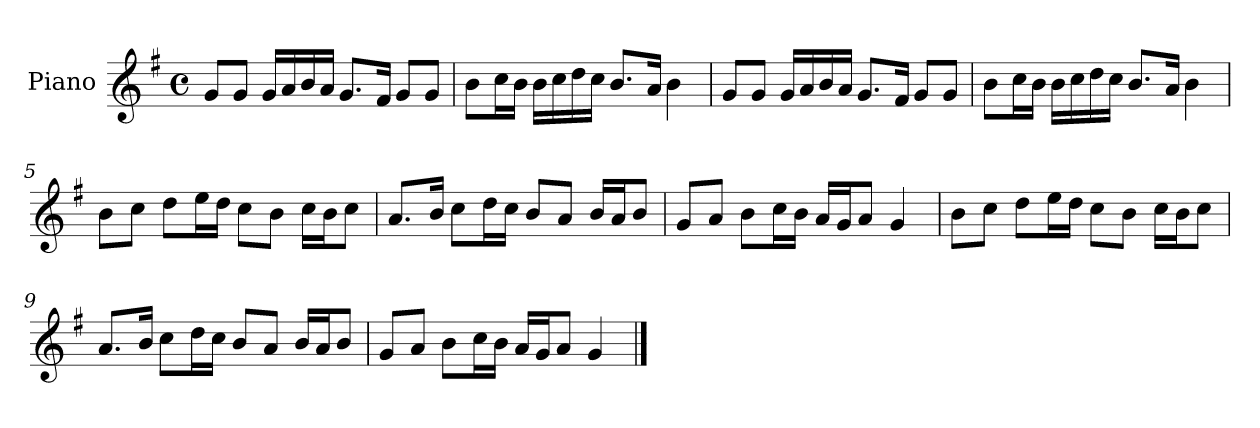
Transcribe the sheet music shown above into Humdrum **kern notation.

**kern
*part1
*staff1
*I"Piano
*I'Pno.
*clefG2
*k[f#]
*M4/4
*met(c)
=1
8g/L
8g/J
16g/LL
16a/
16b/
16a/JJ
8.g/L
16f#/Jk
8g/L
8g/J
=2
8b\L
16cc\L
16b\JJ
16b\LL
16cc\
16dd\
16cc\JJ
8.b/L
16a/Jk
4b\
=3
8g/L
8g/J
16g/LL
16a/
16b/
16a/JJ
8.g/L
16f#/Jk
8g/L
8g/J
=4
8b\L
16cc\L
16b\JJ
16b\LL
16cc\
16dd\
16cc\JJ
8.b/L
16a/Jk
4b\
!!LO:LB:g=z
=5
8b\L
8cc\J
8dd\L
16ee\L
16dd\JJ
8cc\L
8b\J
16cc\LL
16b\J
8cc\J
=6
8.a/L
16b/Jk
8cc\L
16dd\L
16cc\JJ
8b/L
8a/J
16b/LL
16a/J
8b/J
=7
8g/L
8a/J
8b\L
16cc\L
16b\JJ
16a/LL
16g/J
8a/J
4g/
=8
8b\L
8cc\J
8dd\L
16ee\L
16dd\JJ
8cc\L
8b\J
16cc\LL
16b\J
8cc\J
!!LO:LB:g=z
=9
8.a/L
16b/Jk
8cc\L
16dd\L
16cc\JJ
8b/L
8a/J
16b/LL
16a/J
8b/J
=10
8g/L
8a/J
8b\L
16cc\L
16b\JJ
16a/LL
16g/J
8a/J
4g/
==
*-
